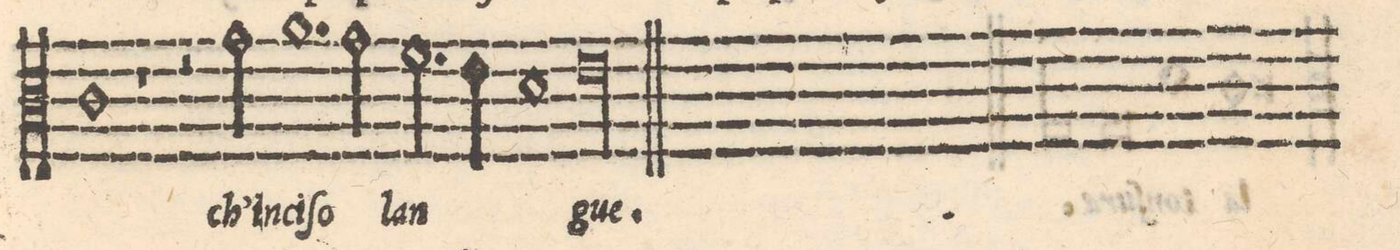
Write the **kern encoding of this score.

**kern	**text
*I"QVINTO	*
*clefC3	*
*k[]	*
*met(C)	*
*M2/1	*
1c	fior
1r	.
*	*Xij
=44-	=44-
2r	.
2g\	ch`in-
1.a	-ci-
=45-	=45-
2g\	-ſo
2.fny\	lan-
4e\	.
=46-	=46-
1d	.
0.e	-gue
=47-	=47-
==	==
*-	*-
